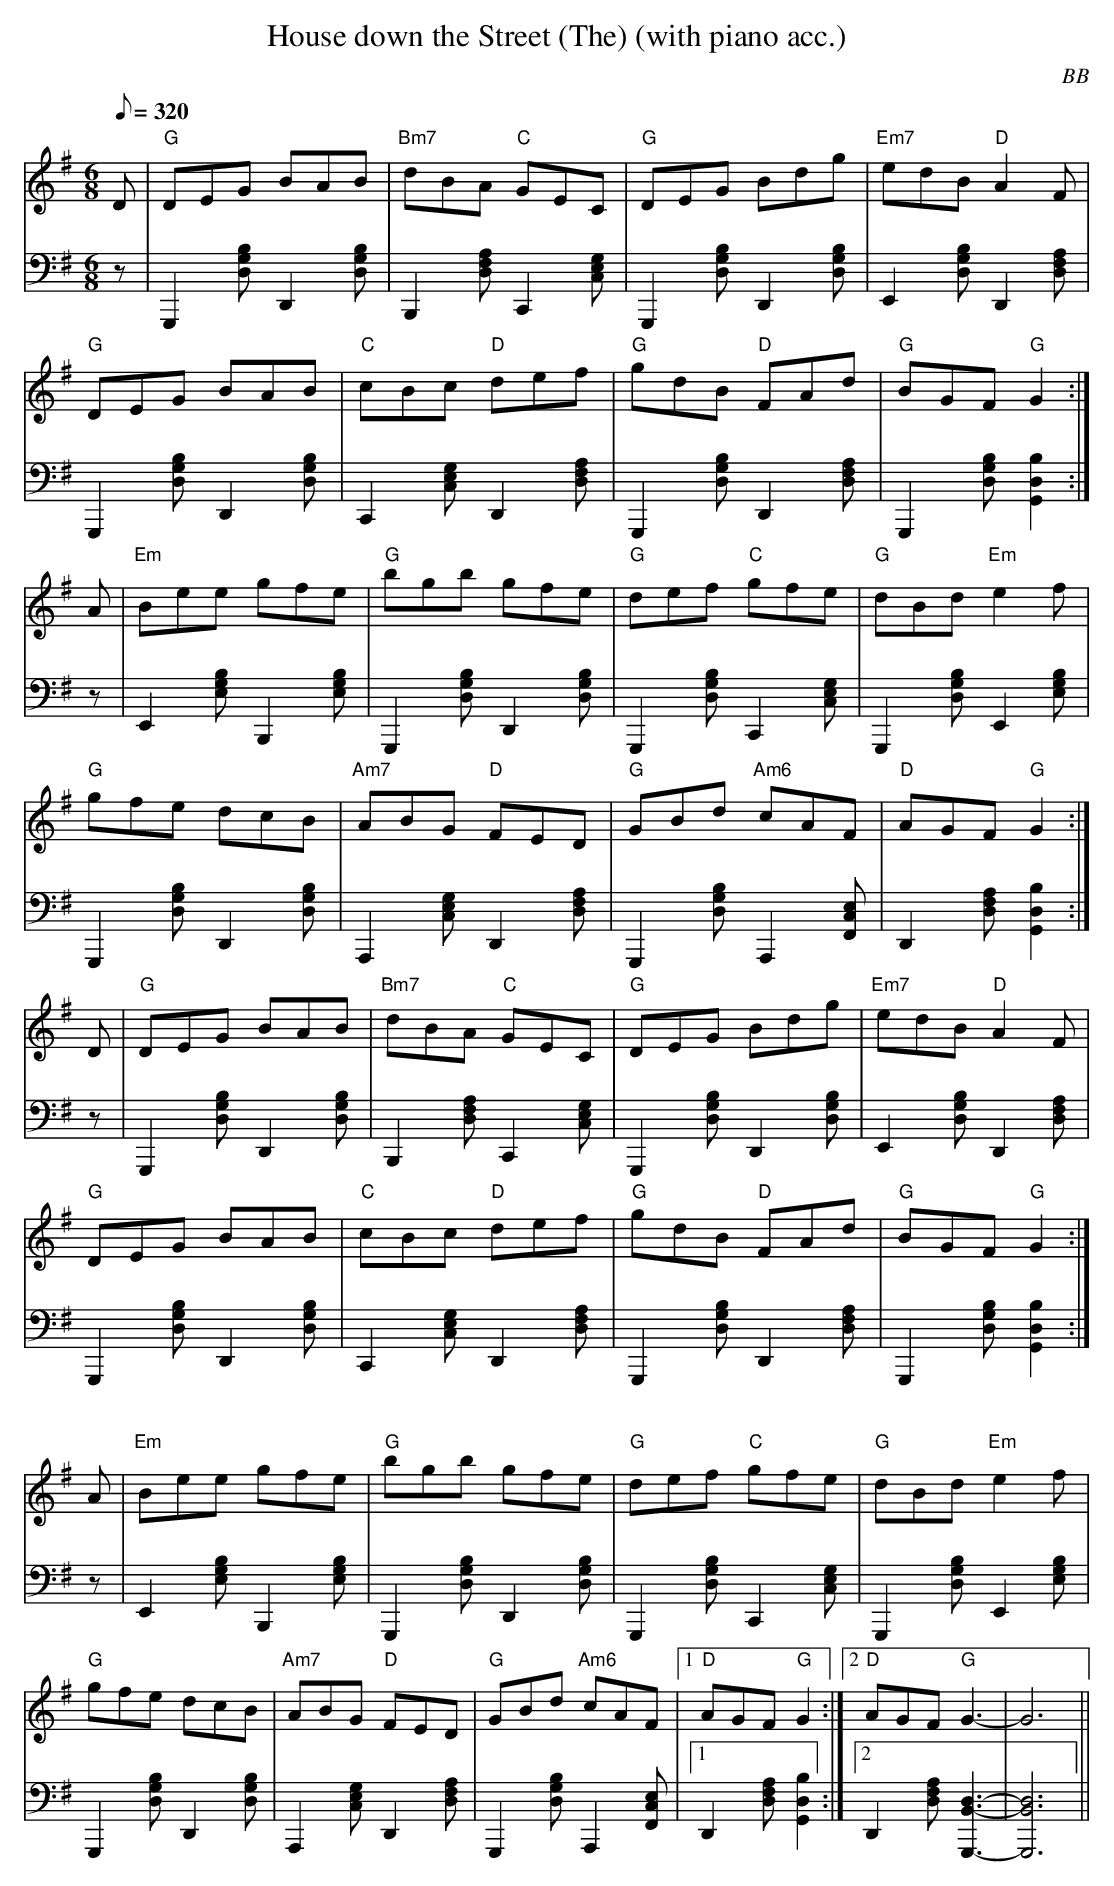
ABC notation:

X:1
T: House down the Street (The) (with piano acc.)
C: BB
M: 6/8
Q: 1/8=320
L: 1/8
V: 1 program 1 110 %fiddle
V: 2 volume=70 clef=bass m=D program 1 00
K: G
[V:1] D|"G"DEG BAB | "Bm7"dBA "C"GEC | "G"DEG Bdg | "Em7"edB "D"A2 F |
[V:2] z|G,,2[GBD]D,2[GBD]|B,,2[ADF]C,2[CGE]|G,,2[GBD]D,2[GBD]|E,2[DGB]D,2[AFD]|
[V:1] "G"DEG BAB | "C"cBc "D"def | "G"gdB "D"FAd | "G"BGF "G"G2 :|
[V:2] G,,2[GBD]D,2[GBD]|C,2[CGE]D,2[AFD]|G,,2[GDB]D,2[AFD]|G,,2[GDB][G,2D2B2]:|
[V:1] A | "Em"Bee gfe | "G"bgb gfe | "G"def "C"gfe | "G"dBd "Em"e2 f |
[V:2] z |E,2[EBG]B,,2[EBG]|G,,2[GBD]D,2[GBD]|G,,2[GDB]C,2[CGE]|G,,2[GDB]E,2[EBG]|
[V:1] "G"gfe dcB | "Am7"ABG "D"FED | "G"GBd "Am6"cAF | "D"AGF "G"G2 :|
[V:2] G,,2[GBD]D,2[GBD]|A,,2[GCE]D,2[AFD]|G,,2[GDB]A,,2[F,CE]|D,2[AFD][G,2D2B2]:|
[V:1] D|"G"DEG BAB | "Bm7"dBA "C"GEC | "G"DEG Bdg | "Em7"edB "D"A2 F |
[V:2] z|G,,2[GBD]D,2[GBD]|B,,2[ADF]C,2[CGE]|G,,2[GBD]D,2[GBD]|E,2[DGB]D,2[AFD]|
[V:1] "G"DEG BAB | "C"cBc "D"def | "G"gdB "D"FAd | "G"BGF "G"G2 :|
[V:2] G,,2[GBD]D,2[GBD]|C,2[CGE]D,2[AFD]|G,,2[GDB]D,2[AFD]|G,,2[GDB][G,2D2B2]:|
[V:1] A | "Em"Bee gfe | "G"bgb gfe | "G"def "C"gfe | "G"dBd "Em"e2 f |
[V:2] z |E,2[EBG]B,,2[EBG]|G,,2[GBD]D,2[GBD]|G,,2[GDB]C,2[CGE]|G,,2[GDB]E,2[EBG]|
[V:1] "G"gfe dcB | "Am7"ABG "D"FED | "G"GBd "Am6"cAF |1 "D"AGF "G"G2 :|2\
"D"AGF "G"G3-|G6||
[V:2] G,,2[GBD]D,2[GBD]|A,,2[GCE]D,2[AFD]|G,,2[GDB]A,,2[F,CE]|1 D,2[AFD][G,2D2B2]:|2\
D,2[AFD][G,,3-D3-B,3-]|[G,,6D6B,6]||
